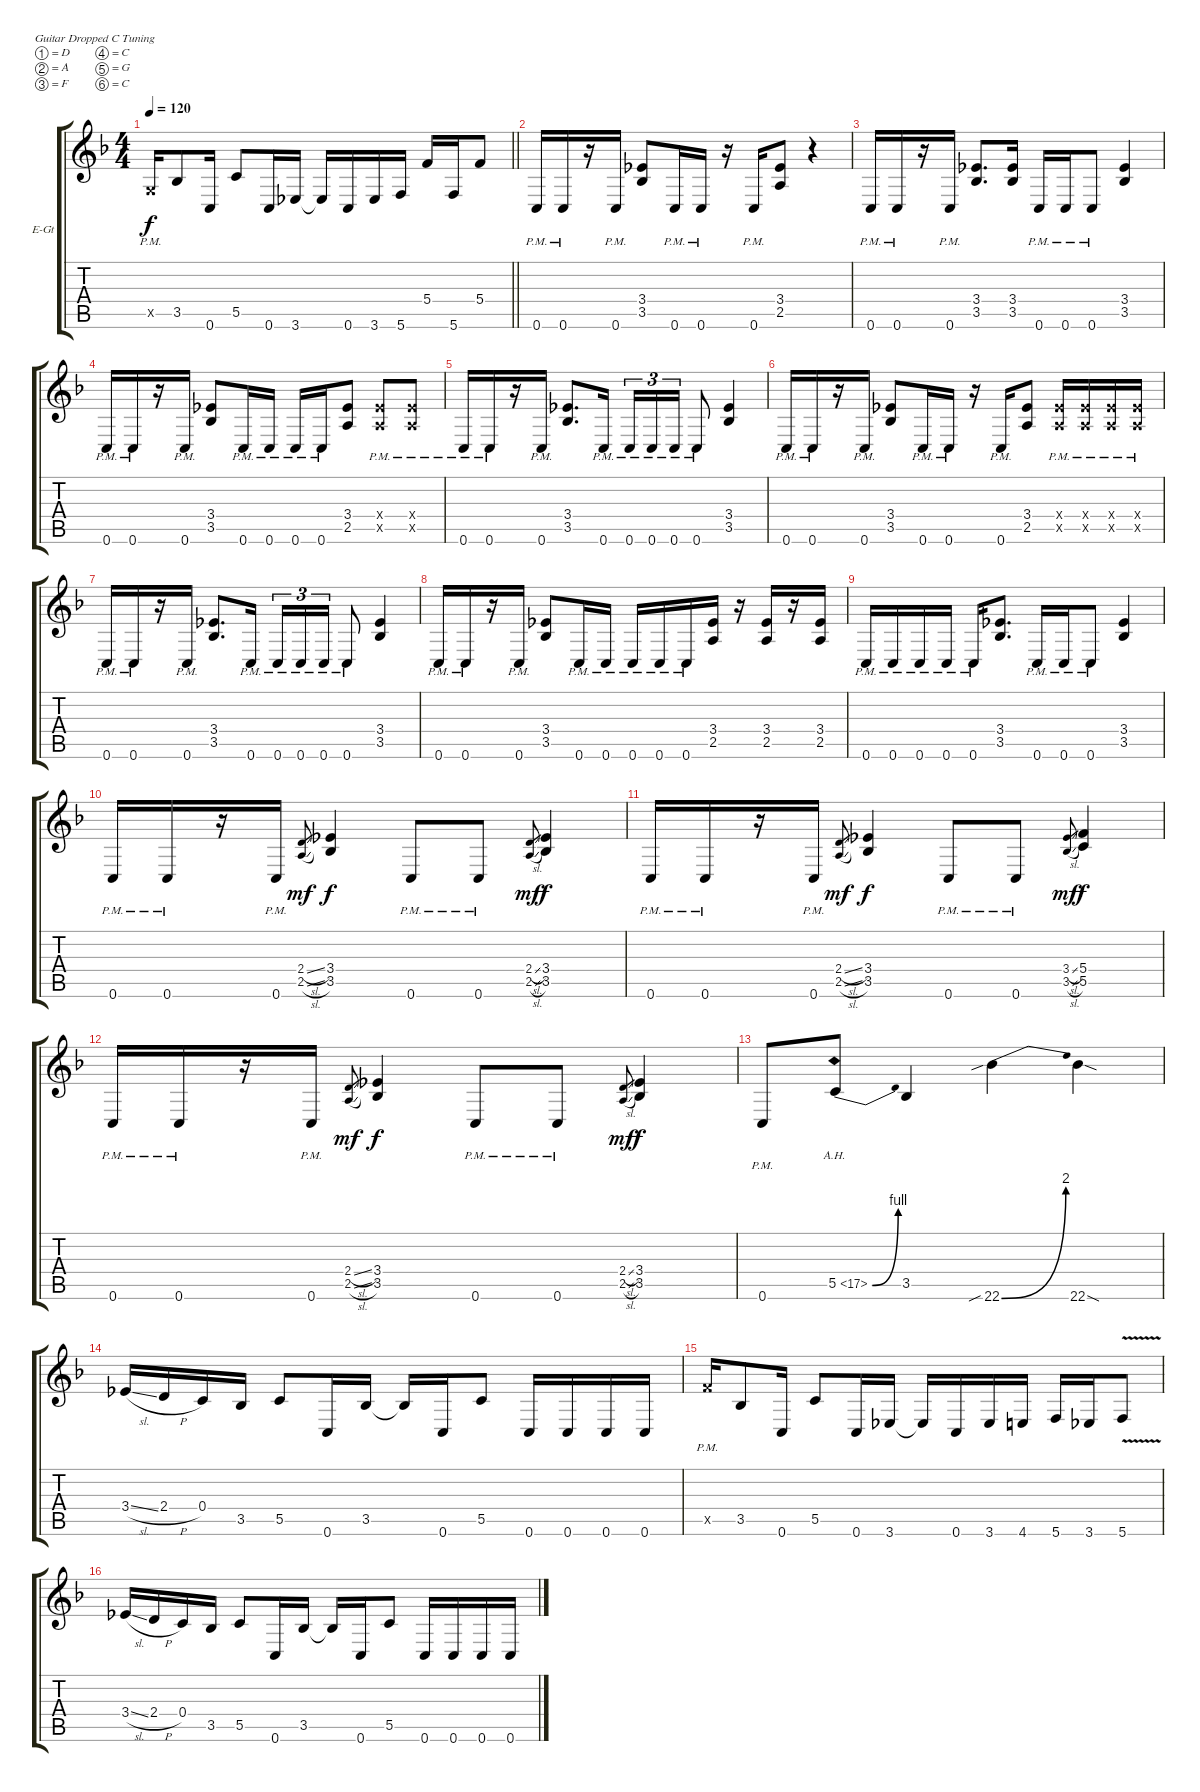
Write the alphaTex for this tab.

\bracketExtendMode groupsimilarinstruments
\firstSystemTrackNameOrientation horizontal
\otherSystemsTrackNameOrientation horizontal
\track ("o1" "E-Gt") {instrument overdrivenguitar}
\staff {score tabs}
\tuning (D4 A3 F3 C3 G2 C2)
\ts (4 4)
\tempo 120
\clef g2
\barLineRight lightlight
\ks f
0.5{pm x}.16{dy f} 3.5.8 0.6.16 5.5.8 0.6.16 3.6.16 3.6{t}.16 0.6.16 3.6.16 5.6.16 5.4.16 5.6.16 5.4.8 |
0.6{pm}.16 0.6{pm}.16 r.16 0.6{pm}.16 (3.4 3.5).8 0.6{pm}.16 0.6{pm}.16 r.16 0.6{pm}.16 (3.4 2.5).8 r.4 |
0.6{pm}.16 0.6{pm}.16 r.16 0.6{pm}.16 (3.4 3.5).8{d} (3.4 3.5).16 0.6{pm}.16 0.6{pm}.16 0.6{pm}.8 (3.4 3.5).4 |
0.6{pm}.16 0.6{pm}.16 r.16 0.6{pm}.16 (3.4 3.5).8 0.6{pm}.16 0.6{pm}.16 0.6{pm}.16 0.6{pm}.16 (3.4 2.5).8 (3.4{pm x} 2.5{pm x}).8 (3.4{pm x} 2.5{pm x}).8 |
0.6{pm}.16 0.6{pm}.16 r.16 0.6{pm}.16 (3.4 3.5).8{d} 0.6{pm}.16 0.6{pm}.16{tu (3 2)} 0.6{pm}.16{tu (3 2)} 0.6{pm}.16{tu (3 2)} 0.6{pm}.8 (3.4 3.5).4 |
0.6{pm}.16 0.6{pm}.16 r.16 0.6{pm}.16 (3.4 3.5).8 0.6{pm}.16 0.6{pm}.16 r.16 0.6{pm}.16 (3.4 2.5).8 (3.4{pm x} 2.5{pm x}).16 (3.4{pm x} 2.5{pm x}).16 (3.4{pm x} 2.5{pm x}).16 (3.4{pm x} 2.5{pm x}).16 |
0.6{pm}.16 0.6{pm}.16 r.16 0.6{pm}.16 (3.4 3.5).8{d} 0.6{pm}.16 0.6{pm}.16{tu (3 2)} 0.6{pm}.16{tu (3 2)} 0.6{pm}.16{tu (3 2)} 0.6{pm}.8 (3.4 3.5).4 |
0.6{pm}.16 0.6{pm}.16 r.16 0.6{pm}.16 (3.4 3.5).8 0.6{pm}.16 0.6{pm}.16 0.6{pm}.16 0.6{pm}.16 0.6{pm}.16 (3.4 2.5).16 r.16 (3.4 2.5).16 r.16 (3.4 2.5).16 |
0.6{pm}.16 0.6{pm}.16 0.6{pm}.16 0.6{pm}.16 0.6{pm}.16 (3.4 3.5).8{d} 0.6{pm}.16 0.6{pm}.16 0.6{pm}.8 (3.4 3.5).4 |
0.6{pm}.16 0.6{pm}.16 r.16 0.6{pm}.16 (2.4{sl} 2.5{sl}).8{gr dy mf} (3.4 3.5).4{dy f} 0.6{pm}.8 0.6{pm}.8 (2.4{sl} 2.5{sl}).8{gr dy mf} (3.4 3.5).4{dy f} |
0.6{pm}.16 0.6{pm}.16 r.16 0.6{pm}.16 (2.4{sl} 2.5{sl}).8{gr dy mf} (3.4 3.5).4{dy f} 0.6{pm}.8 0.6{pm}.8 (3.4{sl} 3.5{sl}).8{gr dy mf} (5.4 5.5).4{dy f} |
0.6{pm}.16 0.6{pm}.16 r.16 0.6{pm}.16 (2.4{sl} 2.5{sl}).8{gr dy mf} (3.4 3.5).4{dy f} 0.6{pm}.8 0.6{pm}.8 (2.4{sl} 2.5{sl}).8{gr dy mf} (3.4 3.5).4{dy f} |
0.6{pm}.8 5.5{be (bend 0 0 60 4) ah 12}.8 3.5.4 22.6{be (bend 0 0 60 8) sib}.4 22.6{sod}.4 |
3.4{sl}.16 2.4{h}.16 0.4.16 3.5.16 5.5.8 0.6.16 3.5.16 3.5{t}.16 0.6.16 5.5.8 0.6.16 0.6.16 0.6.16 0.6.16 |
10.5{pm x}.16 3.5.8 0.6.16 5.5.8 0.6.16 3.6.16 3.6{t}.16 0.6.16 3.6.16 4.6.16 5.6.16 3.6.16 5.6{v}.8 |
3.4{sl}.16 2.4{h}.16 0.4.16 3.5.16 5.5.8 0.6.16 3.5.16 3.5{t}.16 0.6.16 5.5.8 0.6.16 0.6.16 0.6.16 0.6.16
